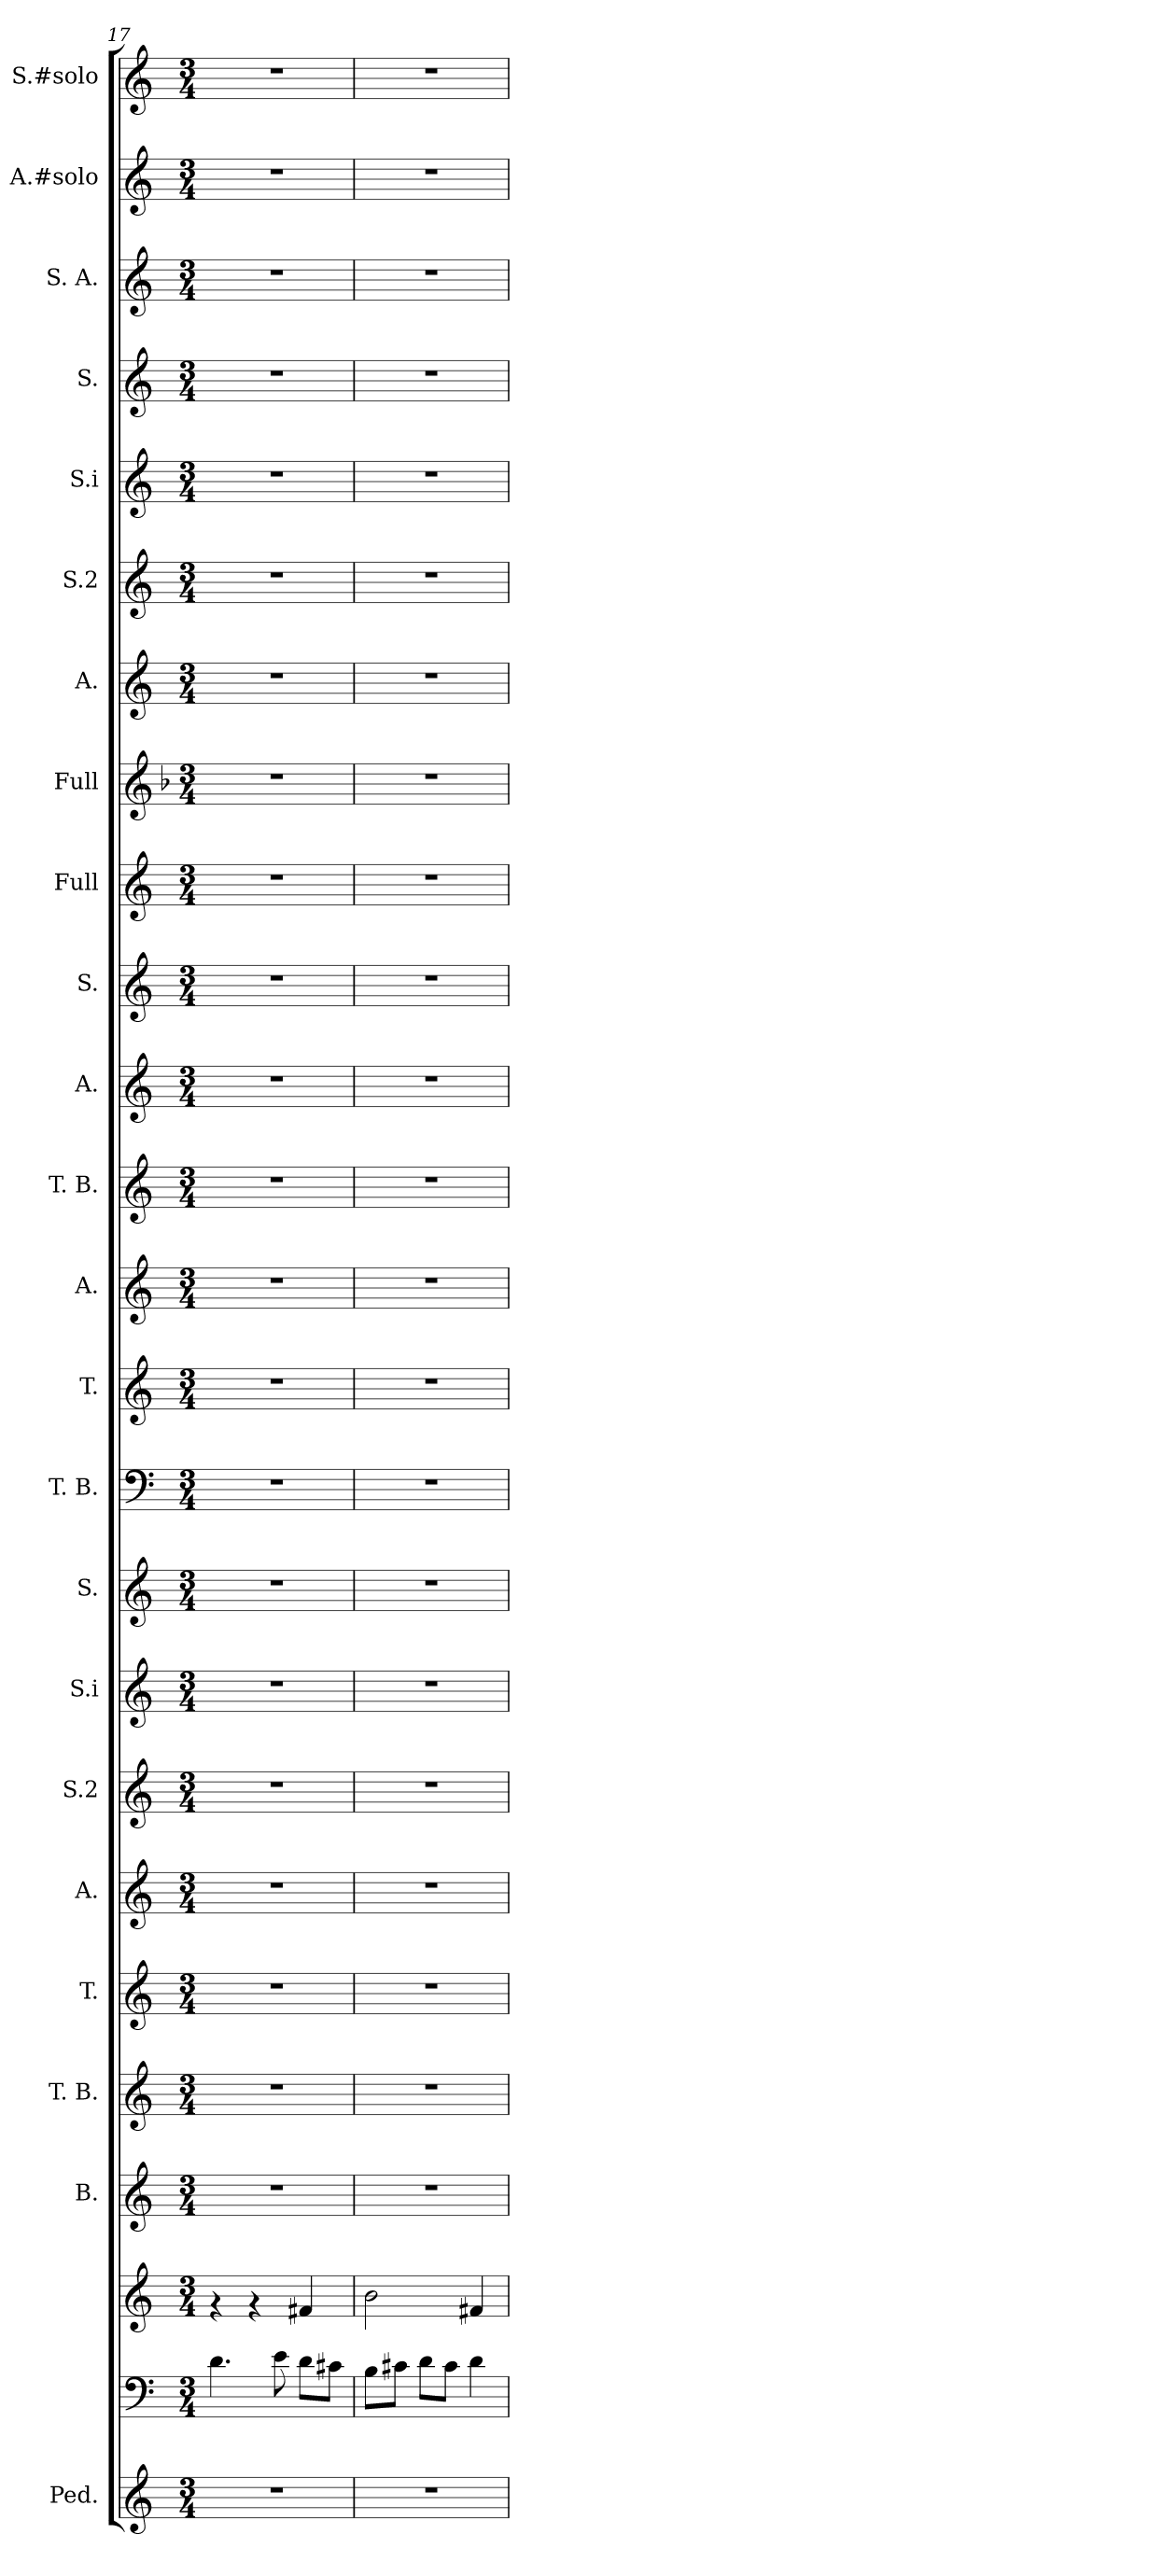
**kern	**kern	**kern	**kern	**kern	**kern	**kern	**kern	**kern	**kern	**kern	**kern	**kern	**kern	**kern	**kern	**kern	**kern	**kern	**kern	**kern	**kern	**kern	**kern	**kern
*part25	*part24	*part23	*part22	*part21	*part20	*part19	*part18	*part17	*part16	*part15	*part14	*part13	*part12	*part11	*part10	*part9	*part8	*part7	*part6	*part5	*part4	*part3	*part2	*part1
*staff25	*staff24	*staff23	*staff22	*staff21	*staff20	*staff19	*staff18	*staff17	*staff16	*staff15	*staff14	*staff13	*staff12	*staff11	*staff10	*staff9	*staff8	*staff7	*staff6	*staff5	*staff4	*staff3	*staff2	*staff1
*I"Ped.	*	*	*I"B.	*I"T. B.	*I"T.	*I"A.	*I"S.2	*I"S.i	*I"S.	*I"T. B.	*I"T.	*I"A.	*I"T. B.	*I"A.	*I"S.	*I"Full	*I"Full	*I"A.	*I"S.2	*I"S.i	*I"S.	*I"S. A.	*I"A.#solo	*I"S.#solo
*I'Ped.	*	*	*	*I'T. B.	*I'T.	*I'A.	*I'S.2	*I'S.i	*I'S.	*I'T. B.	*I'T.	*	*I'T. B.	*I'A.	*I'S.	*	*	*I'A.	*I'S.2	*I'S.i	*I'S.	*I'S. A.	*I'A.#solo	*I'S.#solo
*clefG2	*clefF4	*clefG2	*clefG2	*clefG2	*clefG2	*clefG2	*clefG2	*clefG2	*clefG2	*clefF4	*clefG2	*clefG2	*clefG2	*clefG2	*clefG2	*clefG2	*clefG2	*clefG2	*clefG2	*clefG2	*clefG2	*clefG2	*clefG2	*clefG2
*	*	*	*	*	*	*	*	*	*	*	*	*	*	*	*	*	*ITrd3c5	*	*	*	*	*	*	*
*k[]	*k[]	*k[]	*k[]	*k[]	*k[]	*k[]	*k[]	*k[]	*k[]	*k[]	*k[]	*k[]	*k[]	*k[]	*k[]	*k[]	*k[]	*k[]	*k[]	*k[]	*k[]	*k[]	*k[]	*k[]
*C:	*C:	*C:	*C:	*C:	*C:	*C:	*C:	*C:	*C:	*C:	*C:	*C:	*C:	*C:	*C:	*C:	*C:	*C:	*C:	*C:	*C:	*C:	*C:	*C:
*M3/4	*M3/4	*M3/4	*M3/4	*M3/4	*M3/4	*M3/4	*M3/4	*M3/4	*M3/4	*M3/4	*M3/4	*M3/4	*M3/4	*M3/4	*M3/4	*M3/4	*M3/4	*M3/4	*M3/4	*M3/4	*M3/4	*M3/4	*M3/4	*M3/4
=17	=17	=17	=17	=17	=17	=17	=17	=17	=17	=17	=17	=17	=17	=17	=17	=17	=17	=17	=17	=17	=17	=17	=17	=17
2.r	4.d\	4rf	2.r	2.r	2.r	2.r	2.r	2.r	2.r	2.r	2.r	2.r	2.r	2.r	2.r	2.r	2.r	2.r	2.r	2.r	2.r	2.r	2.r	2.r
.	.	4rf	.	.	.	.	.	.	.	.	.	.	.	.	.	.	.	.	.	.	.	.	.	.
.	8e\	.	.	.	.	.	.	.	.	.	.	.	.	.	.	.	.	.	.	.	.	.	.	.
.	8d\L	4f#X/	.	.	.	.	.	.	.	.	.	.	.	.	.	.	.	.	.	.	.	.	.	.
.	8c#X\J	.	.	.	.	.	.	.	.	.	.	.	.	.	.	.	.	.	.	.	.	.	.	.
=18	=18	=18	=18	=18	=18	=18	=18	=18	=18	=18	=18	=18	=18	=18	=18	=18	=18	=18	=18	=18	=18	=18	=18	=18
2.r	8B\L	2b\	2.r	2.r	2.r	2.r	2.r	2.r	2.r	2.r	2.r	2.r	2.r	2.r	2.r	2.r	2.r	2.r	2.r	2.r	2.r	2.r	2.r	2.r
.	8c#X\J	.	.	.	.	.	.	.	.	.	.	.	.	.	.	.	.	.	.	.	.	.	.	.
.	8d\L	.	.	.	.	.	.	.	.	.	.	.	.	.	.	.	.	.	.	.	.	.	.	.
.	8c#\J	.	.	.	.	.	.	.	.	.	.	.	.	.	.	.	.	.	.	.	.	.	.	.
.	4d\	4f#X/	.	.	.	.	.	.	.	.	.	.	.	.	.	.	.	.	.	.	.	.	.	.
=	=	=	=	=	=	=	=	=	=	=	=	=	=	=	=	=	=	=	=	=	=	=	=	=
*-	*-	*-	*-	*-	*-	*-	*-	*-	*-	*-	*-	*-	*-	*-	*-	*-	*-	*-	*-	*-	*-	*-	*-	*-
